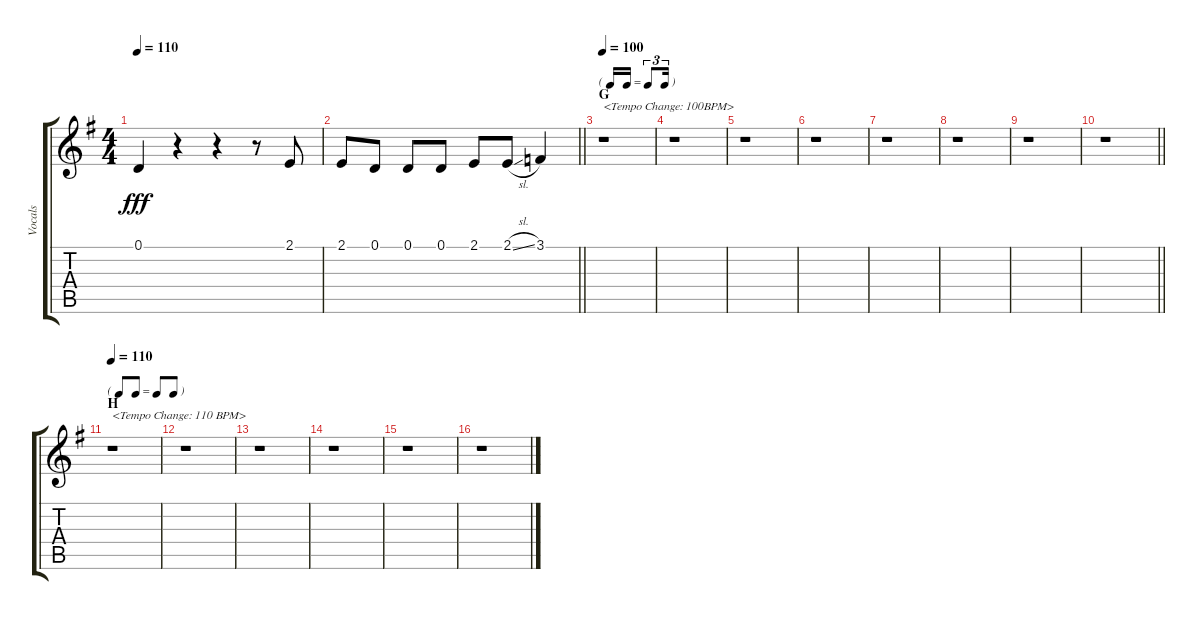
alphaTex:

\track ("Vocals" "Vocals") {instrument voiceoohs}
\staff {score tabs}
\tuning (D4 A3 F3 C3 G2 D2) {hide}
\ts (4 4)
\tempo 110
\clef g2
\ks g
0.1.4{dy fff} r.4 r.4 r.8 2.1.8 |
\barLineRight lightlight
2.1.8 0.1.8 0.1.8 0.1.8 2.1.8 2.1{sl}.8 3.1.4 |
\tf triplet16th
\section ("" "G")
\tempo 100
r.1{txt "<Tempo Change: 100BPM>"} |
r.1 |
r.1 |
r.1 |
r.1 |
r.1 |
r.1 |
\barLineRight lightlight
r.1 |
\tf none
\section ("" "H")
\tempo 110
r.1{txt "<Tempo Change: 110 BPM>"} |
r.1 |
r.1 |
r.1 |
r.1 |
r.1
